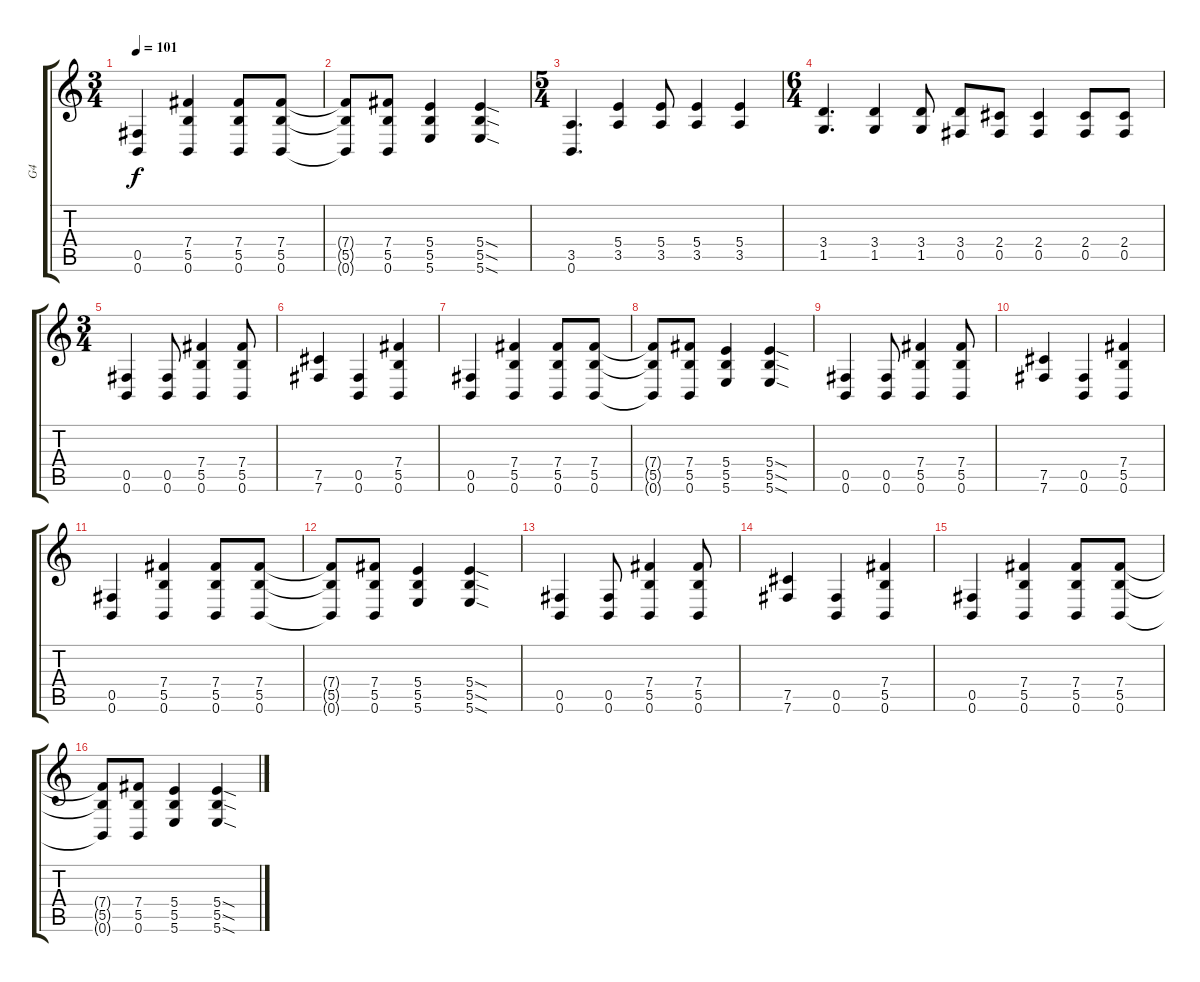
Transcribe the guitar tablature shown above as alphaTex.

\track ("G4" "G4") {instrument distortionguitar}
\staff {score tabs}
\tuning (Db4 Ab3 E3 B2 Gb2 B1) {hide}
\ts (3 4)
\tempo 101
\clef g2
\ks c
(0.5 0.6).4{dy f} (7.4 5.5 0.6).4 (7.4 5.5 0.6).8 (7.4 5.5 0.6).8 |
(7.4{t} 5.5{t} 0.6{t}).8 (7.4 5.5 0.6).8 (5.4 5.5 5.6).4 (5.4{sod} 5.5{sod} 5.6{sod}).4 |
\ts (5 4)
(3.5 0.6).4{d} (5.4 3.5).4 (5.4 3.5).8 (5.4 3.5).4 (5.4 3.5).4 |
\ts (6 4)
(3.4 1.5).4{d} (3.4 1.5).4 (3.4 1.5).8 (3.4 0.5).8 (2.4 0.5).8 (2.4 0.5).4 (2.4 0.5).8 (2.4 0.5).8 |
\ts (3 4)
(0.5 0.6).4 (0.5 0.6).8 (7.4 5.5 0.6).4 (7.4 5.5 0.6).8 |
(7.5 7.6).4 (0.5 0.6).4 (7.4 5.5 0.6).4 |
(0.5 0.6).4 (7.4 5.5 0.6).4 (7.4 5.5 0.6).8 (7.4 5.5 0.6).8 |
(7.4{t} 5.5{t} 0.6{t}).8 (7.4 5.5 0.6).8 (5.4 5.5 5.6).4 (5.4{sod} 5.5{sod} 5.6{sod}).4 |
(0.5 0.6).4 (0.5 0.6).8 (7.4 5.5 0.6).4 (7.4 5.5 0.6).8 |
(7.5 7.6).4 (0.5 0.6).4 (7.4 5.5 0.6).4 |
(0.5 0.6).4 (7.4 5.5 0.6).4 (7.4 5.5 0.6).8 (7.4 5.5 0.6).8 |
(7.4{t} 5.5{t} 0.6{t}).8 (7.4 5.5 0.6).8 (5.4 5.5 5.6).4 (5.4{sod} 5.5{sod} 5.6{sod}).4 |
(0.5 0.6).4 (0.5 0.6).8 (7.4 5.5 0.6).4 (7.4 5.5 0.6).8 |
(7.5 7.6).4 (0.5 0.6).4 (7.4 5.5 0.6).4 |
(0.5 0.6).4 (7.4 5.5 0.6).4 (7.4 5.5 0.6).8 (7.4 5.5 0.6).8 |
(7.4{t} 5.5{t} 0.6{t}).8 (7.4 5.5 0.6).8 (5.4 5.5 5.6).4 (5.4{sod} 5.5{sod} 5.6{sod}).4
